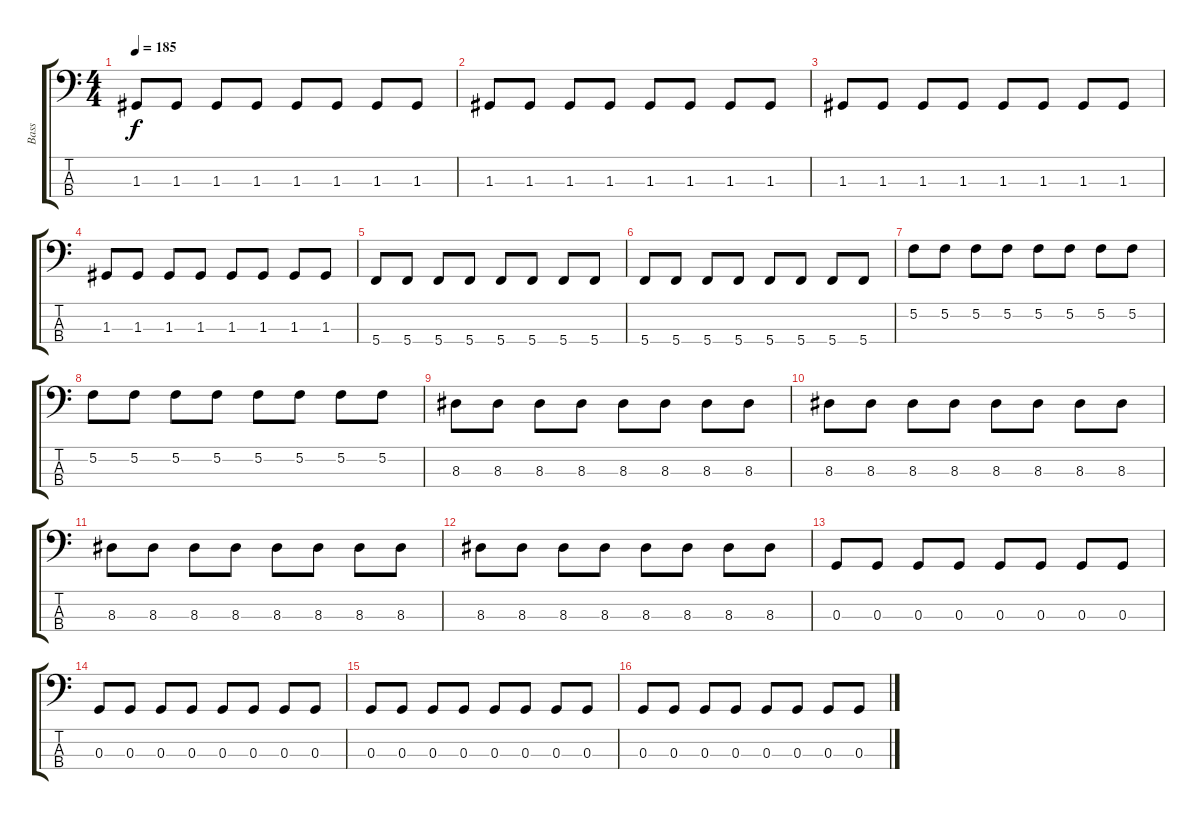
\track ("Bass" "Bass") {instrument electricbassfinger}
\staff {score tabs}
\tuning (F2 C2 G1 C1) {hide}
\ts (4 4)
\tempo 185
\clef f4
\ks c
1.3.8{dy f} 1.3.8 1.3.8 1.3.8 1.3.8 1.3.8 1.3.8 1.3.8 |
1.3.8 1.3.8 1.3.8 1.3.8 1.3.8 1.3.8 1.3.8 1.3.8 |
1.3.8 1.3.8 1.3.8 1.3.8 1.3.8 1.3.8 1.3.8 1.3.8 |
1.3.8 1.3.8 1.3.8 1.3.8 1.3.8 1.3.8 1.3.8 1.3.8 |
5.4.8 5.4.8 5.4.8 5.4.8 5.4.8 5.4.8 5.4.8 5.4.8 |
5.4.8 5.4.8 5.4.8 5.4.8 5.4.8 5.4.8 5.4.8 5.4.8 |
5.2.8 5.2.8 5.2.8 5.2.8 5.2.8 5.2.8 5.2.8 5.2.8 |
5.2.8 5.2.8 5.2.8 5.2.8 5.2.8 5.2.8 5.2.8 5.2.8 |
8.3.8 8.3.8 8.3.8 8.3.8 8.3.8 8.3.8 8.3.8 8.3.8 |
8.3.8 8.3.8 8.3.8 8.3.8 8.3.8 8.3.8 8.3.8 8.3.8 |
8.3.8 8.3.8 8.3.8 8.3.8 8.3.8 8.3.8 8.3.8 8.3.8 |
8.3.8 8.3.8 8.3.8 8.3.8 8.3.8 8.3.8 8.3.8 8.3.8 |
0.3.8 0.3.8 0.3.8 0.3.8 0.3.8 0.3.8 0.3.8 0.3.8 |
0.3.8 0.3.8 0.3.8 0.3.8 0.3.8 0.3.8 0.3.8 0.3.8 |
0.3.8 0.3.8 0.3.8 0.3.8 0.3.8 0.3.8 0.3.8 0.3.8 |
0.3.8 0.3.8 0.3.8 0.3.8 0.3.8 0.3.8 0.3.8 0.3.8
